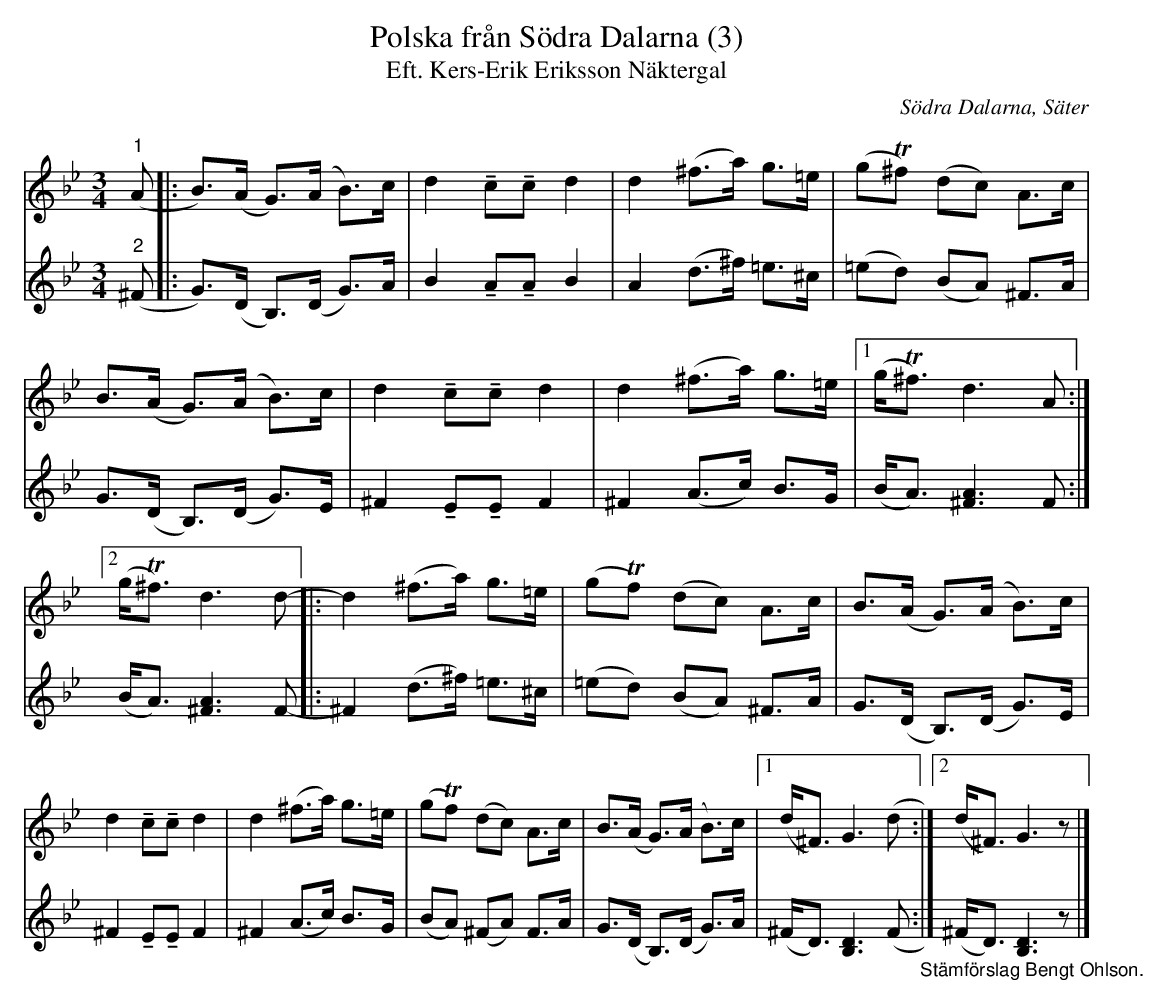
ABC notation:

X:1
T:Polska från Södra Dalarna (3)
T:Eft. Kers-Erik Eriksson Näktergal
O:Södra Dalarna, Säter
Q:90
L:1/8
M:3/4
U:t=tenuto
K:Gm
V:1
"^1" (A |: B>)(A G>)(A B>)c | d2 tctc d2 | d2 (^f>a) g>=e | (gT^f) (dc) A>c |
B>(A G>)(A B>)c | d2 tctc d2 | d2 (^f>a) g>=e |1 (g<T^f) d3 A :|2
(g<T^f) d3 d- |: d2 (^f>a) g>=e | (gTf) (dc) A>c | B>(A G>)(A B>)c |
d2 tctc d2 | d2 (^f>a) g>=e | (gTf) (dc) A>c | B>(A G>)(A B>)c |1
(d<^F) G3 (d :|2 (d<^F) G3 z |]
V:2
"^2" (^F  |:  G>)(D B,>)(D G>)A  |  B2 tAtA B2  |  A2 (d>^f) =e>^c  |  (=ed) (BA) ^F>A  |
G>(D B,>)(D G>)E  |  ^F2 tEtE F2  |  ^F2 (A>c) B>G  |1  (B<A) [^FA]3 F  :|2
(B<A) [^FA]3 F-  |:  ^F2 (d>^f) =e>^c  |  (=ed) (BA) ^F>A  |  G>(D B,>)(D G>)E  |
^F2 tEtE F2  |  ^F2 (A>c) B>G  |  (BA) (^FA) F>A  |  G>(D B,>)(D G>)A  |1
(^F<D) [B,D]3 (F"_Stämförslag Bengt Ohlson."  :|2  (^F<D) [B,D]3 z  |]
